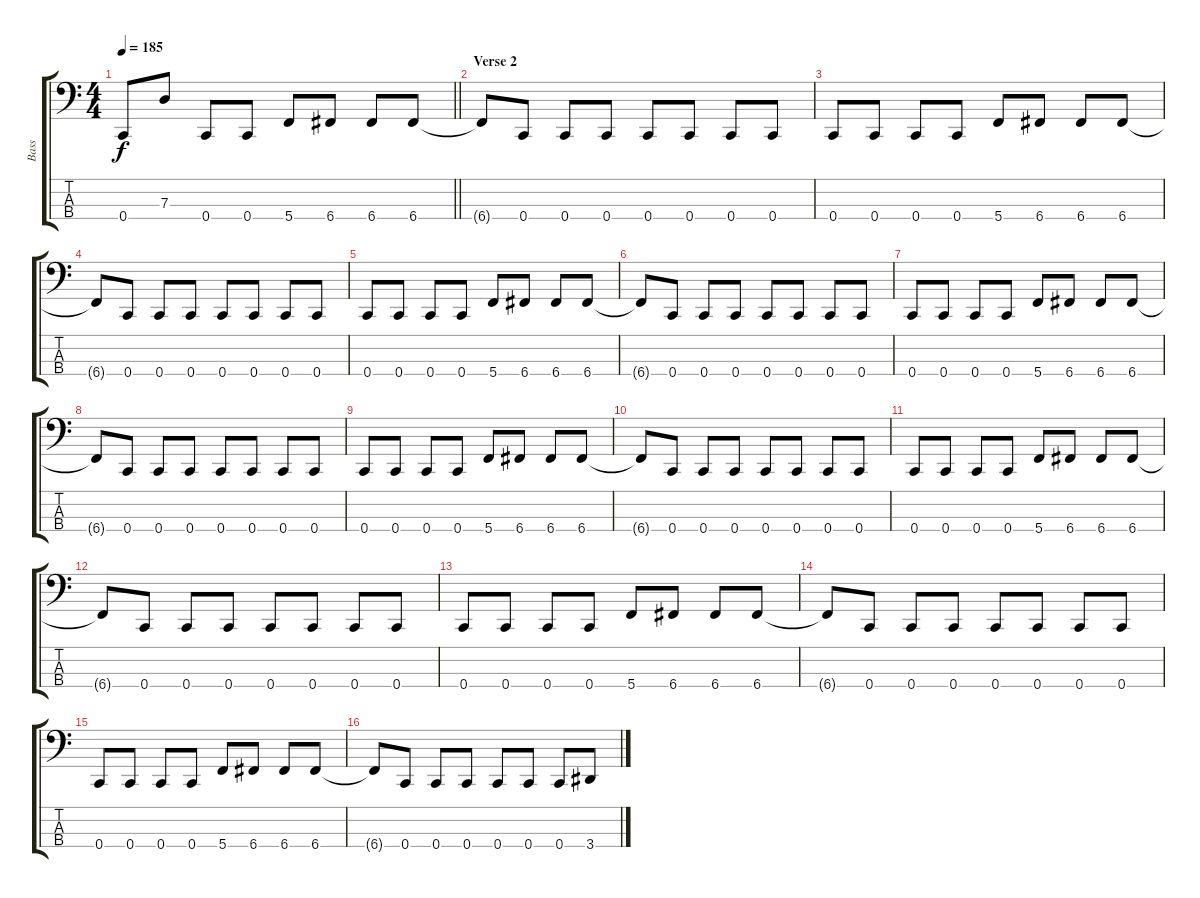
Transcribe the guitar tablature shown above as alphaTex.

\track ("Bass" "Bass") {instrument electricbasspick}
\staff {score tabs}
\tuning (F2 C2 G1 C1) {hide}
\ts (4 4)
\tempo 185
\clef f4
\barLineRight lightlight
\ks c
0.4.8{dy f} 7.3.8 0.4.8 0.4.8 5.4.8 6.4.8 6.4.8 6.4.8 |
\section ("" "Verse 2")
6.4{t}.8 0.4.8 0.4.8 0.4.8 0.4.8 0.4.8 0.4.8 0.4.8 |
0.4.8 0.4.8 0.4.8 0.4.8 5.4.8 6.4.8 6.4.8 6.4.8 |
6.4{t}.8 0.4.8 0.4.8 0.4.8 0.4.8 0.4.8 0.4.8 0.4.8 |
0.4.8 0.4.8 0.4.8 0.4.8 5.4.8 6.4.8 6.4.8 6.4.8 |
6.4{t}.8 0.4.8 0.4.8 0.4.8 0.4.8 0.4.8 0.4.8 0.4.8 |
0.4.8 0.4.8 0.4.8 0.4.8 5.4.8 6.4.8 6.4.8 6.4.8 |
6.4{t}.8 0.4.8 0.4.8 0.4.8 0.4.8 0.4.8 0.4.8 0.4.8 |
0.4.8 0.4.8 0.4.8 0.4.8 5.4.8 6.4.8 6.4.8 6.4.8 |
6.4{t}.8 0.4.8 0.4.8 0.4.8 0.4.8 0.4.8 0.4.8 0.4.8 |
0.4.8 0.4.8 0.4.8 0.4.8 5.4.8 6.4.8 6.4.8 6.4.8 |
6.4{t}.8 0.4.8 0.4.8 0.4.8 0.4.8 0.4.8 0.4.8 0.4.8 |
0.4.8 0.4.8 0.4.8 0.4.8 5.4.8 6.4.8 6.4.8 6.4.8 |
6.4{t}.8 0.4.8 0.4.8 0.4.8 0.4.8 0.4.8 0.4.8 0.4.8 |
0.4.8 0.4.8 0.4.8 0.4.8 5.4.8 6.4.8 6.4.8 6.4.8 |
6.4{t}.8 0.4.8 0.4.8 0.4.8 0.4.8 0.4.8 0.4.8 3.4.8
